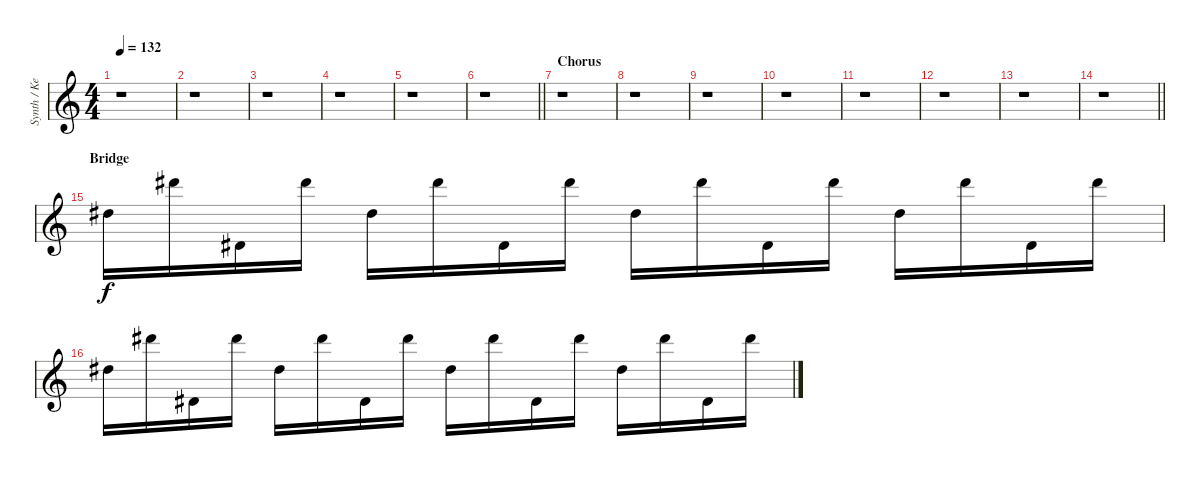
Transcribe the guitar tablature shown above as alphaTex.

\track ("Synth / Keyboard III" "Synth / Ke") {instrument reversecymbal}
\staff {score}
\tuning (Eb4 Bb3 Gb3 Db3 Ab2 Eb2) {hide}
\ts (4 4)
\tempo 132
\clef g2
\ks c
r.1{dy f} |
r.1 |
r.1 |
r.1 |
r.1 |
\barLineRight lightlight
r.1 |
\section ("" "Chorus")
r.1 |
r.1 |
r.1 |
r.1 |
r.1 |
r.1 |
r.1 |
\barLineRight lightlight
r.1 |
\section ("" "Bridge")
26.4.16 29.2.16 24.6.16 29.2.16 26.4.16 29.2.16 24.6.16 29.2.16 26.4.16 29.2.16 24.6.16 29.2.16 26.4.16 29.2.16 24.6.16 29.2.16 |
26.4.16 29.2.16 24.6.16 29.2.16 26.4.16 29.2.16 24.6.16 29.2.16 26.4.16 29.2.16 24.6.16 29.2.16 26.4.16 29.2.16 24.6.16 29.2.16
